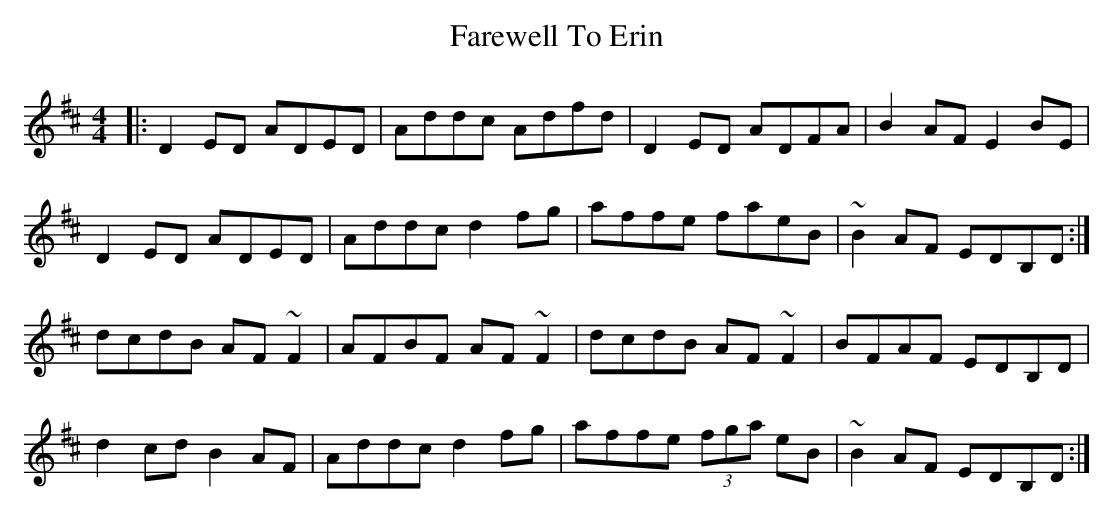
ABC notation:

X:1
T: Farewell To Erin
M: 4/4
L: 1/8
K: Dmaj
|:D2ED ADED|Addc Adfd|D2ED ADFA|B2AF E2BE|
D2ED ADED|Addc d2fg|affe faeB|~B2AF EDB,D:|
dcdB AF~F2|AFBF AF~F2|dcdB AF~F2|BFAF EDB,D|
d2cd B2AF|Addc d2fg|affe (3fga eB|~B2AF EDB,D:|
